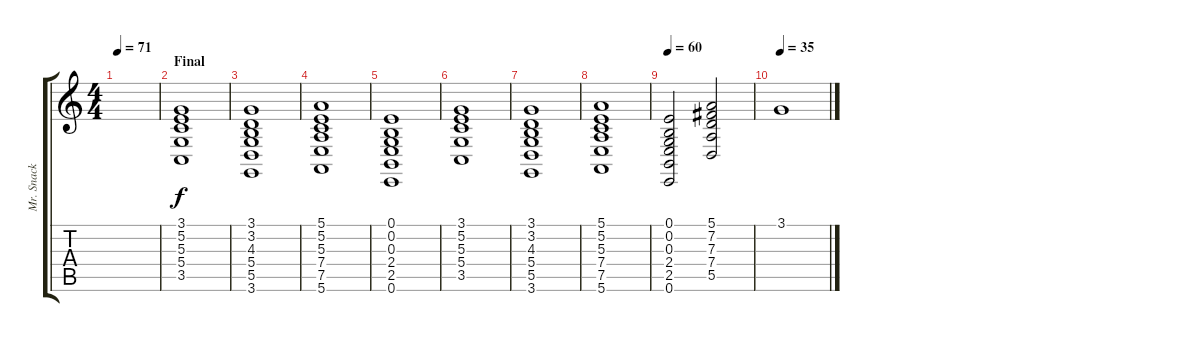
\track ("Mr. Snack" "Mr. Snack") {instrument stringensemble1}
\staff {score tabs}
\tuning (E4 B3 G3 D3 A2 E2) {hide}
\ts (4 4)
\tempo 71
\clef g2
\ks c
|
\section ("" "Final")
(3.1 5.2 5.3 5.4 3.5).1 |
(3.1 3.2 4.3 5.4 5.5 3.6).1 |
(5.1 5.2 5.3 7.4 7.5 5.6).1 |
(0.1 0.2 0.3 2.4 2.5 0.6).1 |
(3.1 5.2 5.3 5.4 3.5).1 |
(3.1 3.2 4.3 5.4 5.5 3.6).1 |
(5.1 5.2 5.3 7.4 7.5 5.6).1 |
\tempo 60
(0.1 0.2 0.3 2.4 2.5 0.6).2 (5.1 7.2 7.3 7.4 5.5).2 |
\tempo 35
3.1.1
